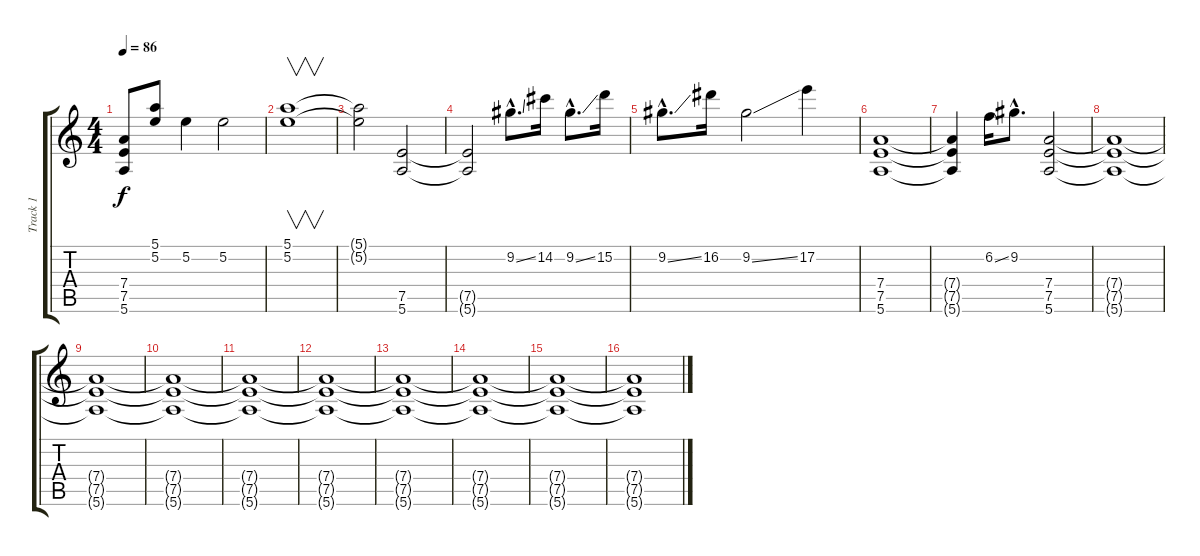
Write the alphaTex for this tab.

\track ("Track 1" "Track 1") {instrument overdrivenguitar}
\staff {score tabs}
\tuning (E4 B3 G3 D3 A2 E2) {hide}
\ts (4 4)
\tempo 86
\clef g2
\ks c
(7.4{t} 7.5{t} 5.6{t}).8{dy f} (5.1 5.2).8 5.2.4 5.2.2 |
(5.1 5.2).1{v} |
(5.1{t} 5.2{t}).2 (7.5 5.6).2 |
(7.5{t} 5.6{t}).2 9.2{ss hac}.8{d} 14.2.16 9.2{ss hac}.8{d} 15.2.16 |
9.2{ss hac}.8{d} 16.2.16 9.2{ss}.2 17.2.4 |
(7.4 7.5 5.6).1 |
(7.4{t} 7.5{t} 5.6{t}).4 6.2{ss}.16 9.2{hac}.8{d} (7.4 7.5 5.6).2 |
(7.4{t} 7.5{t} 5.6{t}).1 |
(7.4{t} 7.5{t} 5.6{t}).1 |
(7.4{t} 7.5{t} 5.6{t}).1 |
(7.4{t} 7.5{t} 5.6{t}).1 |
(7.4{t} 7.5{t} 5.6{t}).1 |
(7.4{t} 7.5{t} 5.6{t}).1 |
(7.4{t} 7.5{t} 5.6{t}).1 |
(7.4{t} 7.5{t} 5.6{t}).1 |
(7.4{t} 7.5{t} 5.6{t}).1
